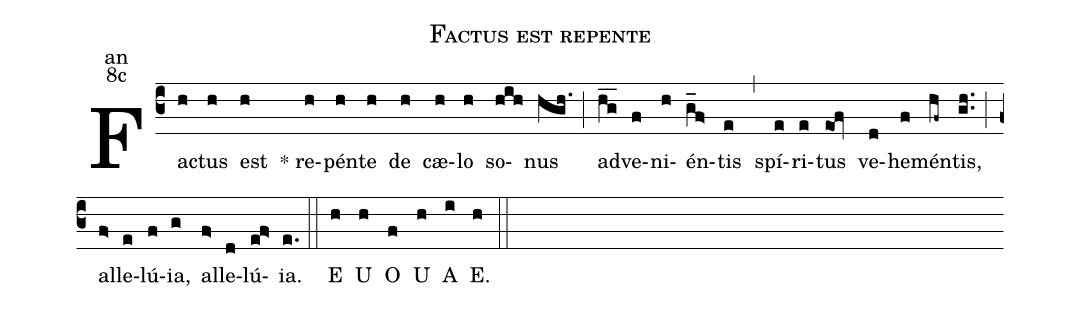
name:Factus est repente;
office-part:an;
mode:8c;
%%
(c3) Fac(h)tus(h) est(h) <sp>*</sp> re(h)pén(h)te(h) de(h) cæ(h)lo(h) so(hih)nus(hgh.) (;) ad(hg__)ve(f)ni(h)én(g_f>)tis(e) (,)
spí(e)ri(e)tus(eof) ve(d)he(f)mén(hf~)tis,(gh..) (;)
al(f>)le(e)lú(f){ia},(g) al(f>)le(d)lú(ef>){ia}.(e.) (::)
<eu>E(h) U(h) O(f) U(h) A(i) E.(h) </eu>(::)
